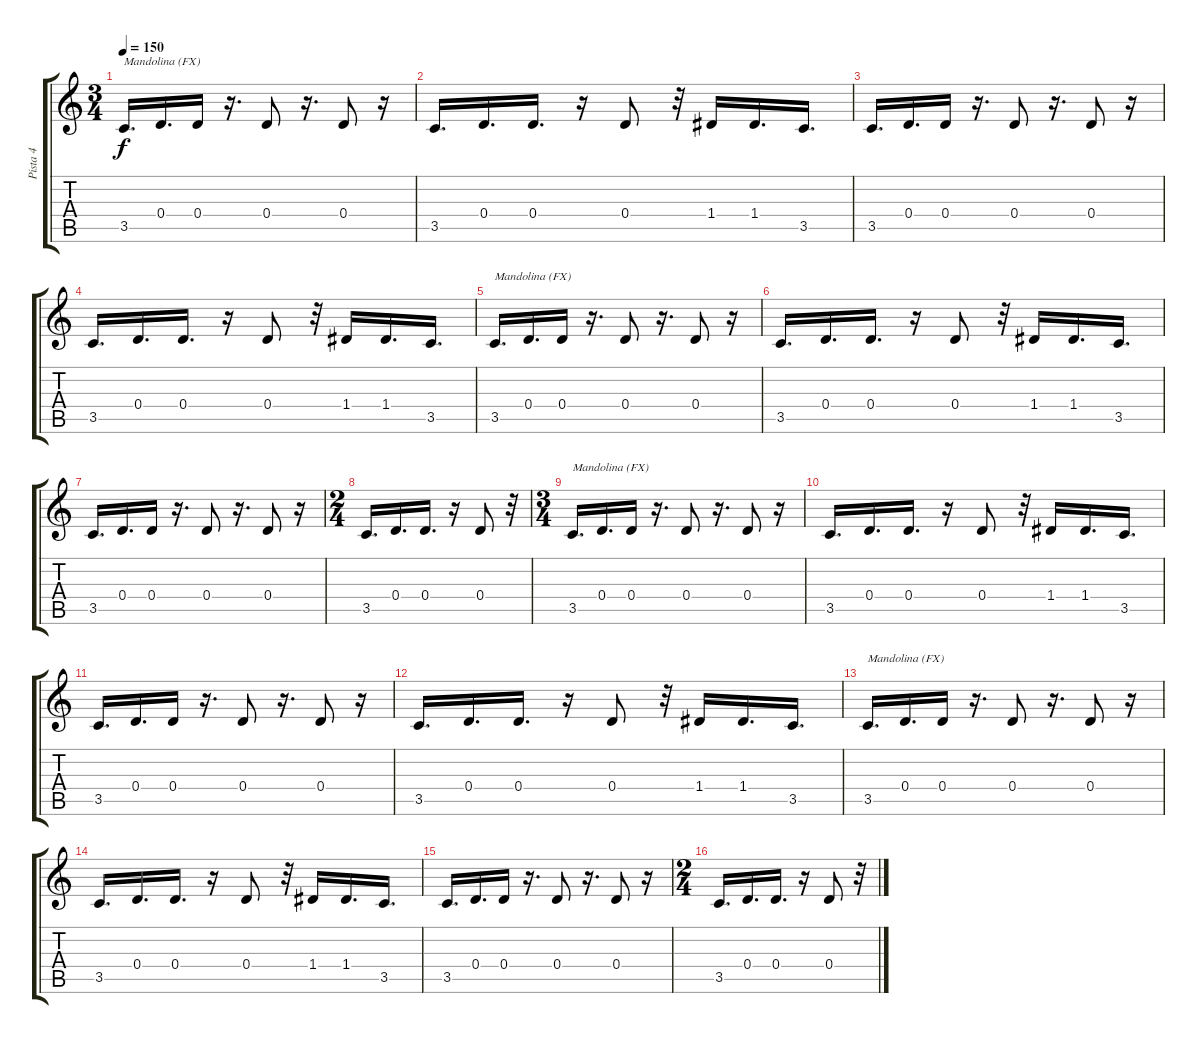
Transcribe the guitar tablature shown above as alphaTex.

\track ("Pista 4" "Pista 4") {instrument banjo}
\staff {score tabs}
\tuning (E4 B3 G3 D3 A2 E2) {hide}
\displaytranspose 12
\ts (3 4)
\tempo 150
\clef g2
\ks c
3.5.16{d txt "Mandolina (FX)" dy f} 0.4.16{d} 0.4.16 r.16{d} 0.4.8 r.16{d} 0.4.8 r.16 |
3.5.16{d} 0.4.16{d} 0.4.16{d} r.16 0.4.8 r.32 1.4.16 1.4.16{d} 3.5.16{d} |
3.5.16{d} 0.4.16{d} 0.4.16 r.16{d} 0.4.8 r.16{d} 0.4.8 r.16 |
3.5.16{d} 0.4.16{d} 0.4.16{d} r.16 0.4.8 r.32 1.4.16 1.4.16{d} 3.5.16{d} |
3.5.16{d txt "Mandolina (FX)"} 0.4.16{d} 0.4.16 r.16{d} 0.4.8 r.16{d} 0.4.8 r.16 |
3.5.16{d} 0.4.16{d} 0.4.16{d} r.16 0.4.8 r.32 1.4.16 1.4.16{d} 3.5.16{d} |
3.5.16{d} 0.4.16{d} 0.4.16 r.16{d} 0.4.8 r.16{d} 0.4.8 r.16 |
\ts (2 4)
3.5.16{d} 0.4.16{d} 0.4.16{d} r.16 0.4.8 r.32 |
\ts (3 4)
3.5.16{d txt "Mandolina (FX)"} 0.4.16{d} 0.4.16 r.16{d} 0.4.8 r.16{d} 0.4.8 r.16 |
3.5.16{d} 0.4.16{d} 0.4.16{d} r.16 0.4.8 r.32 1.4.16 1.4.16{d} 3.5.16{d} |
3.5.16{d} 0.4.16{d} 0.4.16 r.16{d} 0.4.8 r.16{d} 0.4.8 r.16 |
3.5.16{d} 0.4.16{d} 0.4.16{d} r.16 0.4.8 r.32 1.4.16 1.4.16{d} 3.5.16{d} |
3.5.16{d txt "Mandolina (FX)"} 0.4.16{d} 0.4.16 r.16{d} 0.4.8 r.16{d} 0.4.8 r.16 |
3.5.16{d} 0.4.16{d} 0.4.16{d} r.16 0.4.8 r.32 1.4.16 1.4.16{d} 3.5.16{d} |
3.5.16{d} 0.4.16{d} 0.4.16 r.16{d} 0.4.8 r.16{d} 0.4.8 r.16 |
\ts (2 4)
3.5.16{d} 0.4.16{d} 0.4.16{d} r.16 0.4.8 r.32
